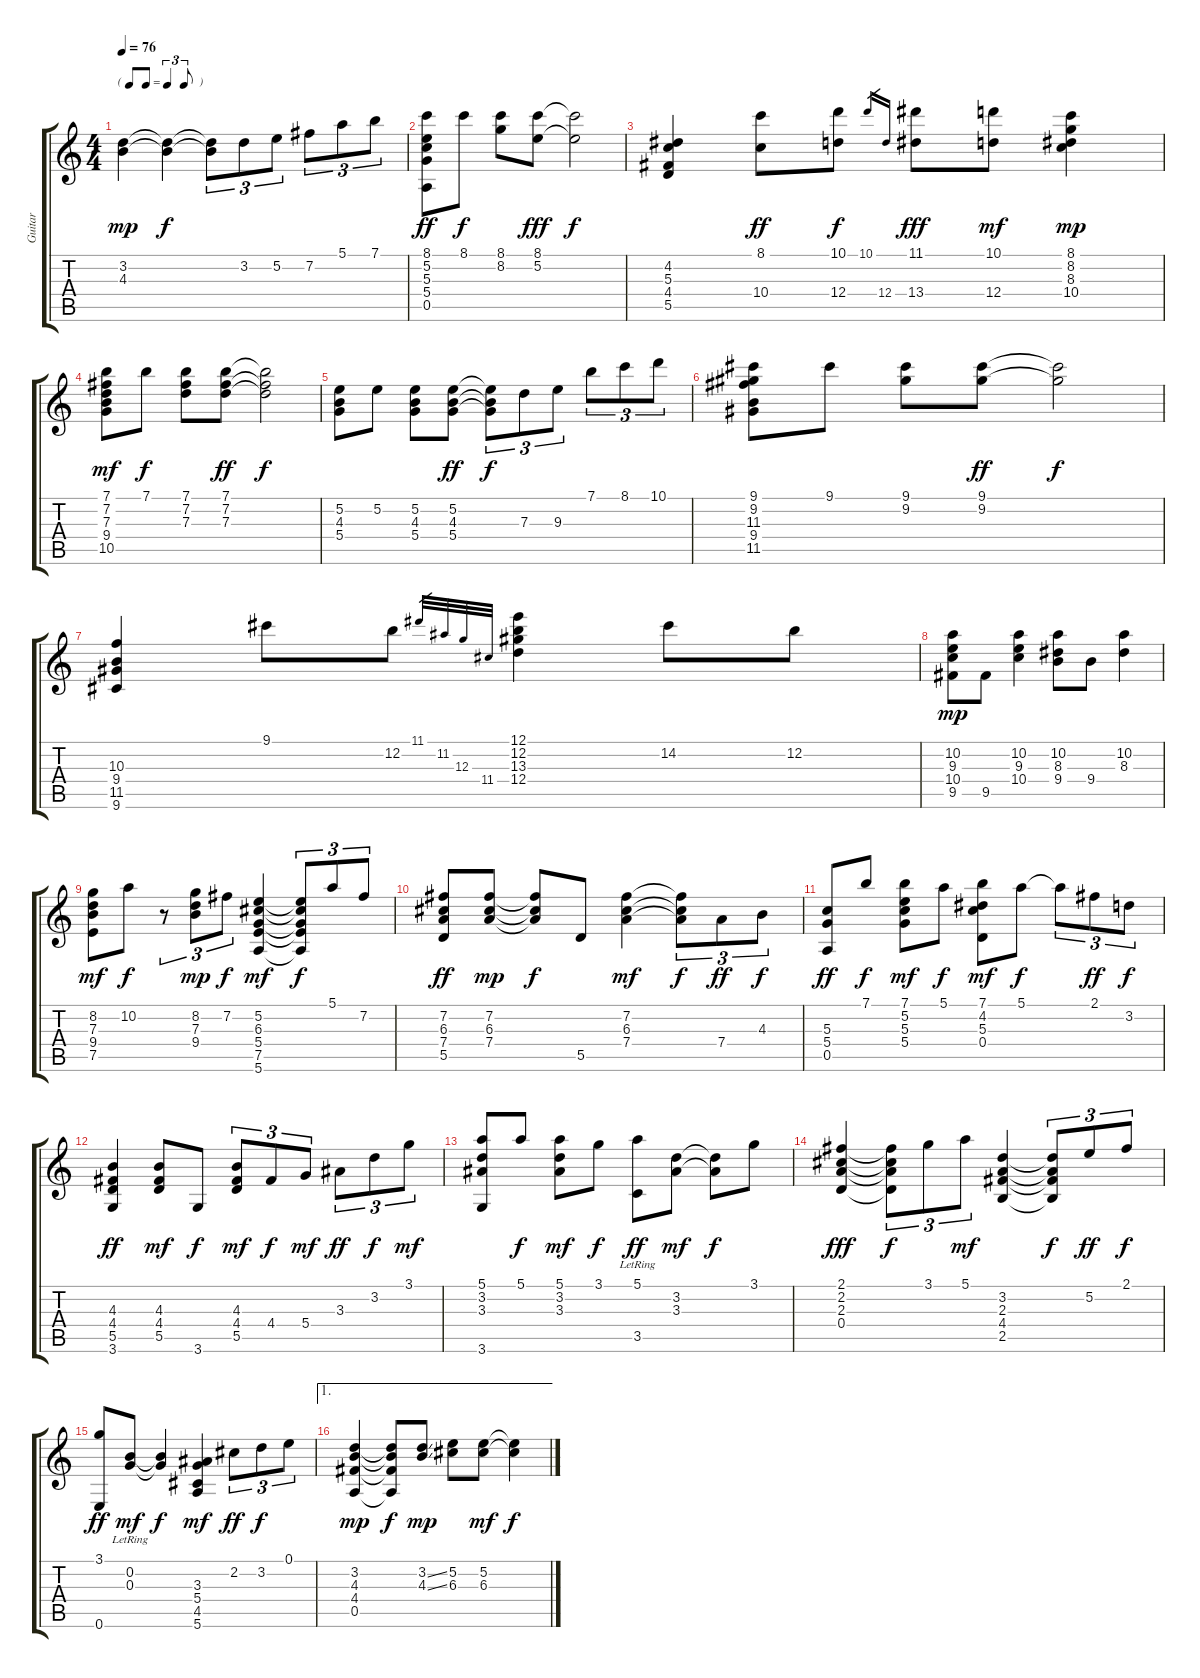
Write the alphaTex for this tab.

\track ("Guitar" "Guitar") {instrument acousticguitarnylon}
\staff {score tabs}
\tuning (E4 B3 G3 D3 A2 E2) {hide}
\ts (4 4)
\tf triplet8th
\tempo 76
\clef g2
\ks c
(3.2 4.3).4{dy mp} (3.2{t} 4.3{t}).4{dy f} (3.2{t} 4.3{t}).8{tu (3 2)} 3.2.8{tu (3 2)} 5.2.8{tu (3 2)} 7.2.8{tu (3 2)} 5.1.8{tu (3 2)} 7.1.8{tu (3 2)} |
(8.1 5.2 5.3 5.4 0.5).8{dy ff} 8.1.8{dy f} (8.1 8.2).8 (8.1 5.2).8{dy fff} (8.1{t} 5.2{t}).2{dy f} |
(4.2 5.3 4.4 5.5).4 (8.1 10.4).8{dy ff} (10.1 12.4).8{dy f} 10.1.16{gr} 12.4.16{gr} (11.1 13.4).8{dy fff} (10.1 12.4).8{dy mf} (8.1 8.2 8.3 10.4).4{dy mp} |
(7.1 7.2 7.3 9.4 10.5).8{dy mf} 7.1.8{dy f} (7.1 7.2 7.3).8 (7.1 7.2 7.3).8{dy ff} (7.1{t} 7.2{t} 7.3{t}).2{dy f} |
(5.2 4.3 5.4).8 5.2.8 (5.2 4.3 5.4).8 (5.2 4.3 5.4).8{dy ff} (5.2{t} 4.3{t} 5.4{t}).8{tu (3 2) dy f} 7.3.8{tu (3 2)} 9.3.8{tu (3 2)} 7.1.8{tu (3 2)} 8.1.8{tu (3 2)} 10.1.8{tu (3 2)} |
(9.1 9.2 11.3 9.4 11.5).8 9.1.8 (9.1 9.2).8 (9.1 9.2).8{dy ff} (9.1{t} 9.2{t}).2{dy f} |
(10.3 9.4 11.5 9.6).4 9.1.8 12.2.8 11.1.32{gr} 11.2.32{gr} 12.3.32{gr} 11.4.32{gr} (12.1 12.2 13.3 12.4).4 14.2.8 12.2.8 |
(10.2 9.3 10.4 9.5).8{dy mp} 9.5.8 (10.2 9.3 10.4).4 (10.2 8.3 9.4).8 9.4.8 (10.2 8.3).4 |
(8.2 7.3 9.4 7.5).8{dy mf} 10.2.8{dy f} r.8{tu (3 2)} (8.2 7.3 9.4).8{tu (3 2) dy mp} 7.2.8{tu (3 2) dy f} (5.2 6.3 5.4 7.5 5.6).4{dy mf} (5.2{t} 6.3{t} 5.4{t} 7.5{t} 5.6{t}).8{tu (3 2) dy f} 5.1.8{tu (3 2)} 7.2.8{tu (3 2)} |
(7.2 6.3 7.4 5.5).8{dy ff} (7.2 6.3 7.4).8{dy mp} (7.2{t} 6.3{t} 7.4{t}).8{dy f} 5.5.8 (7.2 6.3 7.4).4{dy mf} (7.2{t} 6.3{t} 7.4{t}).8{tu (3 2) dy f} 7.4.8{tu (3 2) dy ff} 4.3.8{tu (3 2) dy f} |
(5.3 5.4 0.5).8{dy ff} 7.1.8{dy f} (7.1 5.2 5.3 5.4).8{dy mf} 5.1.8{dy f} (7.1 4.2 5.3 0.4).8{dy mf} 5.1.8{dy f} 5.1{t}.8{tu (3 2)} 2.1.8{tu (3 2) dy ff} 3.2.8{tu (3 2) dy f} |
(4.3 4.4 5.5 3.6).4{dy ff} (4.3 4.4 5.5).8{dy mf} 3.6.8{dy f} (4.3 4.4 5.5).8{tu (3 2) dy mf} 4.4.8{tu (3 2) dy f} 5.4.8{tu (3 2) dy mf} 3.3.8{tu (3 2) dy ff} 3.2.8{tu (3 2) dy f} 3.1.8{tu (3 2) dy mf} |
(5.1 3.2 3.3 3.6).8 5.1.8{dy f} (5.1 3.2 3.3).8{dy mf} 3.1.8{dy f} (5.1{lr} 3.5{lr}).8{dy ff} (3.2 3.3).8{dy mf} (3.2{t} 3.3{t}).8{dy f} 3.1.8 |
(2.1 2.2 2.3 0.4).4{dy fff} (2.1{t} 2.2{t} 2.3{t} 0.4{t}).8{tu (3 2) dy f} 3.1.8{tu (3 2)} 5.1.8{tu (3 2) dy mf} (3.2 2.3 4.4 2.5).4 (3.2{t} 2.3{t} 4.4{t} 2.5{t}).8{tu (3 2) dy f} 5.2.8{tu (3 2) dy ff} 2.1.8{tu (3 2) dy f} |
(3.1 0.6).8{dy ff} (0.2{lr} 0.3).8{dy mf} (0.2{t} 0.3{t}).4{dy f} (3.3 5.4 4.5 5.6).4{dy mf} 2.2.8{tu (3 2) dy ff} 3.2.8{tu (3 2) dy f} 0.1.8{tu (3 2)} |
\ae 1
(3.2 4.3 4.4 0.5).4{dy mp} (3.2{t} 4.3{t} 4.4{t} 0.5{t}).8{dy f} (3.2{ss} 4.3{ss}).8{dy mp} (5.2 6.3).8 (5.2 6.3).8{dy mf} (5.2{t} 6.3{t}).4{dy f}
